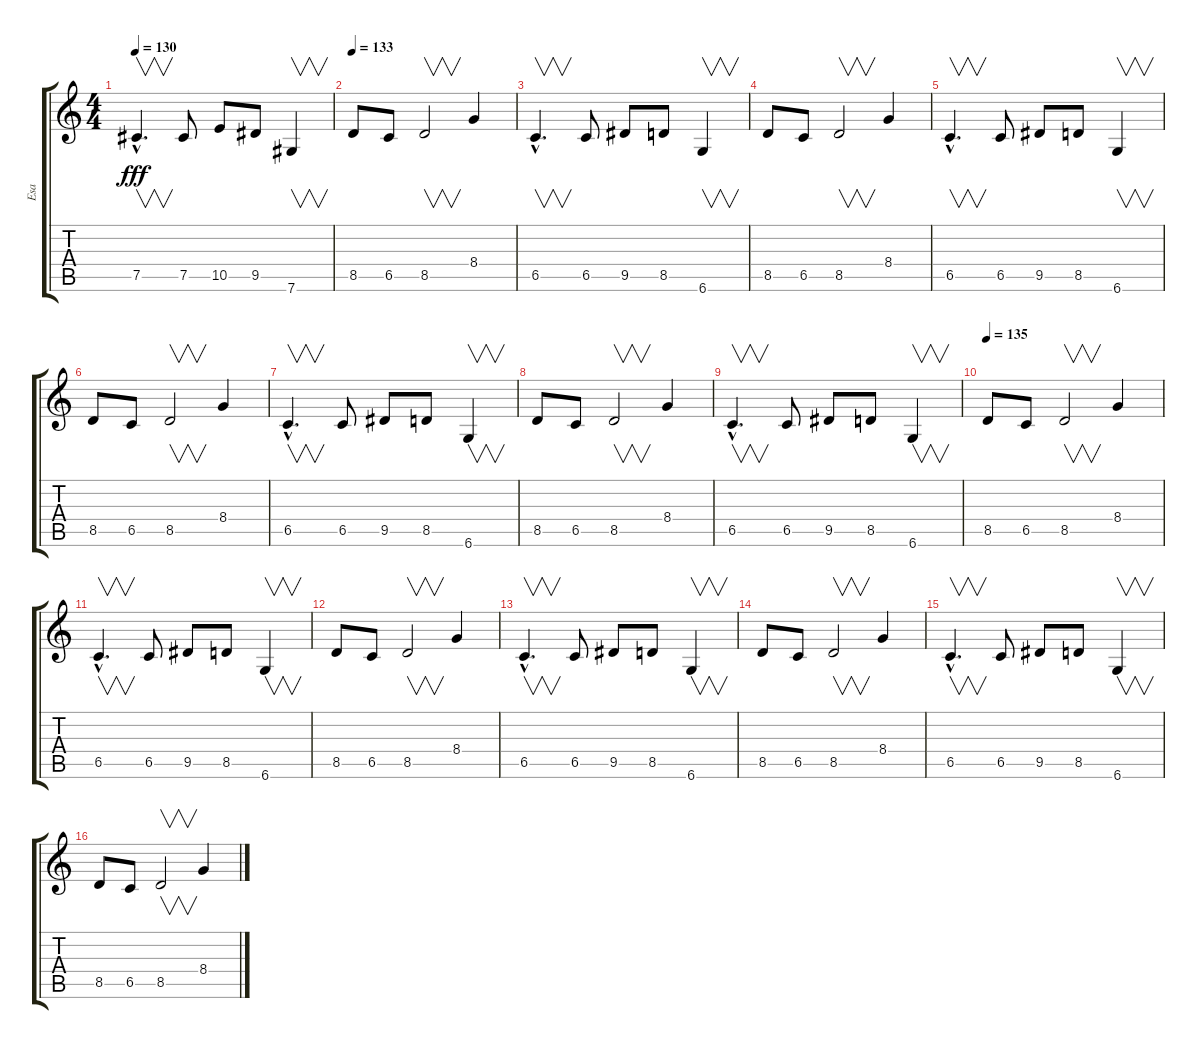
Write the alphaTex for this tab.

\track ("Esa" "Esa") {instrument overdrivenguitar}
\staff {score tabs}
\tuning (Db4 Ab3 E3 B2 Gb2 Db2) {hide}
\ts (4 4)
\tempo 130
\clef g2
\ks c
7.5{hac}.4{v d dy fff} 7.5.8 10.5.8 9.5.8 7.6.4{v} |
\tempo 133
8.5.8 6.5.8 8.5.2{v} 8.4.4 |
6.5{hac}.4{v d} 6.5.8 9.5.8 8.5.8 6.6.4{v} |
8.5.8 6.5.8 8.5.2{v} 8.4.4 |
6.5{hac}.4{v d} 6.5.8 9.5.8 8.5.8 6.6.4{v} |
8.5.8 6.5.8 8.5.2{v} 8.4.4 |
6.5{hac}.4{v d} 6.5.8 9.5.8 8.5.8 6.6.4{v} |
8.5.8 6.5.8 8.5.2{v} 8.4.4 |
6.5{hac}.4{v d} 6.5.8 9.5.8 8.5.8 6.6.4{v} |
\tempo 135
8.5.8 6.5.8 8.5.2{v} 8.4.4 |
6.5{hac}.4{v d} 6.5.8 9.5.8 8.5.8 6.6.4{v} |
8.5.8 6.5.8 8.5.2{v} 8.4.4 |
6.5{hac}.4{v d} 6.5.8 9.5.8 8.5.8 6.6.4{v} |
8.5.8 6.5.8 8.5.2{v} 8.4.4 |
6.5{hac}.4{v d} 6.5.8 9.5.8 8.5.8 6.6.4{v} |
8.5.8 6.5.8 8.5.2{v} 8.4.4
